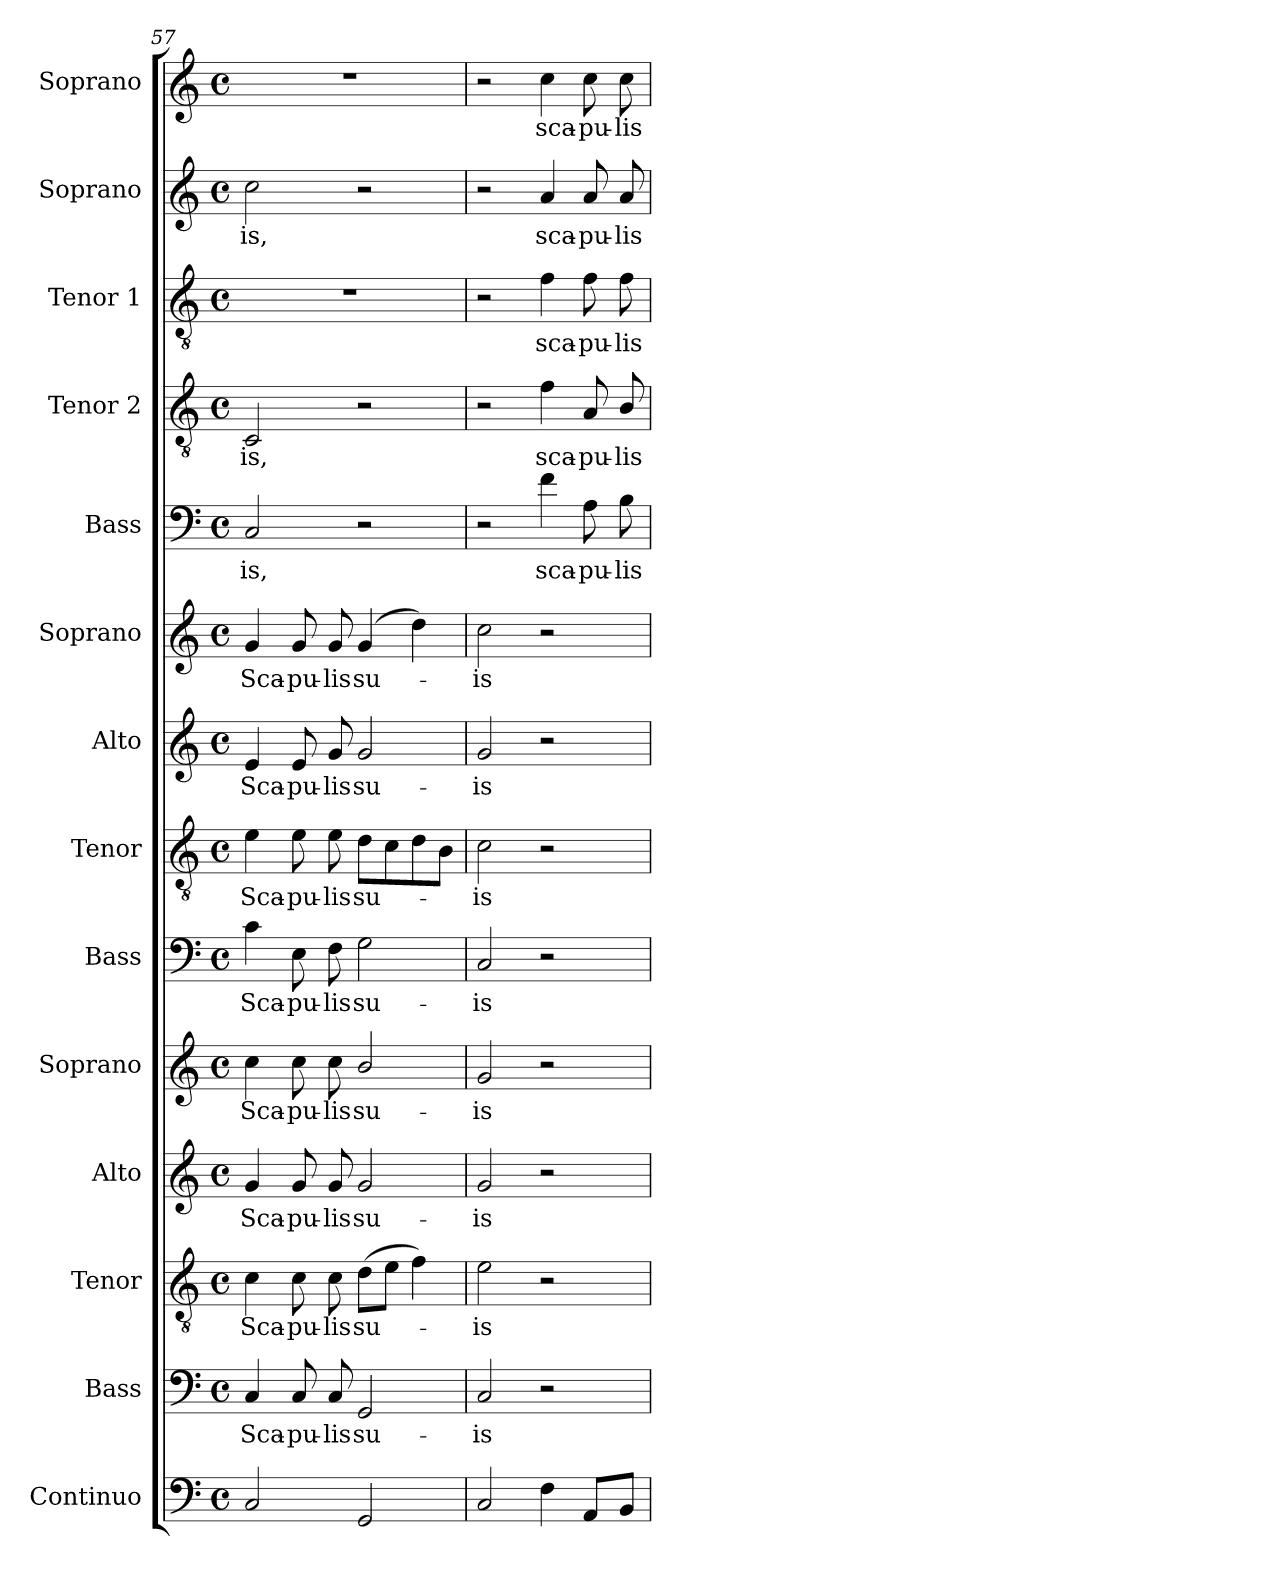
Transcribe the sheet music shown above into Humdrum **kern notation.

**kern	**kern	**text	**kern	**text	**kern	**text	**kern	**text	**kern	**text	**kern	**text	**kern	**text	**kern	**text	**kern	**text	**kern	**text	**kern	**text	**kern	**text	**kern	**text
*part14	*part13	*part13	*part12	*part12	*part11	*part11	*part10	*part10	*part9	*part9	*part8	*part8	*part7	*part7	*part6	*part6	*part5	*part5	*part4	*part4	*part3	*part3	*part2	*part2	*part1	*part1
*staff14	*staff13	*staff13	*staff12	*staff12	*staff11	*staff11	*staff10	*staff10	*staff9	*staff9	*staff8	*staff8	*staff7	*staff7	*staff6	*staff6	*staff5	*staff5	*staff4	*staff4	*staff3	*staff3	*staff2	*staff2	*staff1	*staff1
*I"Continuo	*I"Bass	*	*I"Tenor	*	*I"Alto	*	*I"Soprano	*	*I"Bass	*	*I"Tenor	*	*I"Alto	*	*I"Soprano	*	*I"Bass	*	*I"Tenor 2	*	*I"Tenor 1	*	*I"Soprano	*	*I"Soprano	*
*I'Cont.	*I'B.	*	*I'T.	*	*I'A.	*	*I'S.	*	*I'B.	*	*I'T.	*	*I'A.	*	*I'S.	*	*I'B.	*	*I'T2.	*	*I'T1.	*	*I'S.	*	*I'S.	*
*clefF4	*clefF4	*	*clefGv2	*	*clefG2	*	*clefG2	*	*clefF4	*	*clefGv2	*	*clefG2	*	*clefG2	*	*clefF4	*	*clefGv2	*	*clefGv2	*	*clefG2	*	*clefG2	*
*	*	*	*ITrd7c12	*	*	*	*	*	*	*	*ITrd7c12	*	*	*	*	*	*	*	*ITrd7c12	*	*ITrd7c12	*	*	*	*	*
*k[]	*k[]	*	*k[]	*	*k[]	*	*k[]	*	*k[]	*	*k[]	*	*k[]	*	*k[]	*	*k[]	*	*k[]	*	*k[]	*	*k[]	*	*k[]	*
*C:	*C:	*	*C:	*	*C:	*	*C:	*	*C:	*	*C:	*	*C:	*	*C:	*	*C:	*	*C:	*	*C:	*	*C:	*	*C:	*
*M4/4	*M4/4	*	*M4/4	*	*M4/4	*	*M4/4	*	*M4/4	*	*M4/4	*	*M4/4	*	*M4/4	*	*M4/4	*	*M4/4	*	*M4/4	*	*M4/4	*	*M4/4	*
*met(c)	*met(c)	*	*met(c)	*	*met(c)	*	*met(c)	*	*met(c)	*	*met(c)	*	*met(c)	*	*met(c)	*	*met(c)	*	*met(c)	*	*met(c)	*	*met(c)	*	*met(c)	*
=57	=57	=57	=57	=57	=57	=57	=57	=57	=57	=57	=57	=57	=57	=57	=57	=57	=57	=57	=57	=57	=57	=57	=57	=57	=57	=57
!	!	!LO:LY:b:color=#000000	!	!	!	!	!	!	!	!	!	!	!	!	!	!	!	!	!	!	!	!	!	!	!	!
!	!	!	!	!LO:LY:b:color=#000000	!	!	!	!	!	!	!	!	!	!	!	!	!	!	!	!	!	!	!	!	!	!
!	!	!	!	!	!	!LO:LY:b:color=#000000	!	!	!	!	!	!	!	!	!	!	!	!	!	!	!	!	!	!	!	!
!	!	!	!	!	!	!	!	!LO:LY:b:color=#000000	!	!	!	!	!	!	!	!	!	!	!	!	!	!	!	!	!	!
!	!	!	!	!	!	!	!	!	!	!LO:LY:b:color=#000000	!	!	!	!	!	!	!	!	!	!	!	!	!	!	!	!
!	!	!	!	!	!	!	!	!	!	!	!	!LO:LY:b:color=#000000	!	!	!	!	!	!	!	!	!	!	!	!	!	!
!	!	!	!	!	!	!	!	!	!	!	!	!	!	!LO:LY:b:color=#000000	!	!	!	!	!	!	!	!	!	!	!	!
!	!	!	!	!	!	!	!	!	!	!	!	!	!	!	!	!LO:LY:b:color=#000000	!	!	!	!	!	!	!	!	!	!
!	!	!	!	!	!	!	!	!	!	!	!	!	!	!	!	!	!	!LO:LY:b:color=#000000	!	!	!	!	!	!	!	!
!	!	!	!	!	!	!	!	!	!	!	!	!	!	!	!	!	!	!	!	!LO:LY:b:color=#000000	!	!	!	!	!	!
!	!	!	!	!	!	!	!	!	!	!	!	!	!	!	!	!	!	!	!	!	!	!	!	!LO:LY:b:color=#000000	!	!
2Ci/	4Ci/	Sca-	4Ci\	Sca-	4gi/	Sca-	4cci\	Sca-	4ci\	Sca-	4Ei\	Sca-	4ei/	Sca-	4gi/	Sca-	2Ci/	-is,	2CCi/	-is,	1r	.	2cci\	-is,	1r	.
!	!	!LO:LY:b:color=#000000	!	!	!	!	!	!	!	!	!	!	!	!	!	!	!	!	!	!	!	!	!	!	!	!
!	!	!	!	!LO:LY:b:color=#000000	!	!	!	!	!	!	!	!	!	!	!	!	!	!	!	!	!	!	!	!	!	!
!	!	!	!	!	!	!LO:LY:b:color=#000000	!	!	!	!	!	!	!	!	!	!	!	!	!	!	!	!	!	!	!	!
!	!	!	!	!	!	!	!	!LO:LY:b:color=#000000	!	!	!	!	!	!	!	!	!	!	!	!	!	!	!	!	!	!
!	!	!	!	!	!	!	!	!	!	!LO:LY:b:color=#000000	!	!	!	!	!	!	!	!	!	!	!	!	!	!	!	!
!	!	!	!	!	!	!	!	!	!	!	!	!LO:LY:b:color=#000000	!	!	!	!	!	!	!	!	!	!	!	!	!	!
!	!	!	!	!	!	!	!	!	!	!	!	!	!	!LO:LY:b:color=#000000	!	!	!	!	!	!	!	!	!	!	!	!
!	!	!	!	!	!	!	!	!	!	!	!	!	!	!	!	!LO:LY:b:color=#000000	!	!	!	!	!	!	!	!	!	!
.	8Ci/	-pu-	8Ci\	-pu-	8gi/	-pu-	8cci\	-pu-	8Ei\	-pu-	8Ei\	-pu-	8ei/	-pu-	8gi/	-pu-	.	.	.	.	.	.	.	.	.	.
!	!	!LO:LY:b:color=#000000	!	!	!	!	!	!	!	!	!	!	!	!	!	!	!	!	!	!	!	!	!	!	!	!
!	!	!	!	!LO:LY:b:color=#000000	!	!	!	!	!	!	!	!	!	!	!	!	!	!	!	!	!	!	!	!	!	!
!	!	!	!	!	!	!LO:LY:b:color=#000000	!	!	!	!	!	!	!	!	!	!	!	!	!	!	!	!	!	!	!	!
!	!	!	!	!	!	!	!	!LO:LY:b:color=#000000	!	!	!	!	!	!	!	!	!	!	!	!	!	!	!	!	!	!
!	!	!	!	!	!	!	!	!	!	!LO:LY:b:color=#000000	!	!	!	!	!	!	!	!	!	!	!	!	!	!	!	!
!	!	!	!	!	!	!	!	!	!	!	!	!LO:LY:b:color=#000000	!	!	!	!	!	!	!	!	!	!	!	!	!	!
!	!	!	!	!	!	!	!	!	!	!	!	!	!	!LO:LY:b:color=#000000	!	!	!	!	!	!	!	!	!	!	!	!
!	!	!	!	!	!	!	!	!	!	!	!	!	!	!	!	!LO:LY:b:color=#000000	!	!	!	!	!	!	!	!	!	!
.	8Ci/	-lis	8Ci\	-lis	8gi/	-lis	8cci\	-lis	8Fi\	-lis	8Ei\	-lis	8gi/	-lis	8gi/	-lis	.	.	.	.	.	.	.	.	.	.
!	!	!LO:LY:b:color=#000000	!	!	!	!	!	!	!	!	!	!	!	!	!	!	!	!	!	!	!	!	!	!	!	!
!	!	!	!	!LO:LY:b:color=#000000	!	!	!	!	!	!	!	!	!	!	!	!	!	!	!	!	!	!	!	!	!	!
!	!	!	!	!	!	!LO:LY:b:color=#000000	!	!	!	!	!	!	!	!	!	!	!	!	!	!	!	!	!	!	!	!
!	!	!	!	!	!	!	!	!LO:LY:b:color=#000000	!	!	!	!	!	!	!	!	!	!	!	!	!	!	!	!	!	!
!	!	!	!	!	!	!	!	!	!	!LO:LY:b:color=#000000	!	!	!	!	!	!	!	!	!	!	!	!	!	!	!	!
!	!	!	!	!	!	!	!	!	!	!	!	!LO:LY:b:color=#000000	!	!	!	!	!	!	!	!	!	!	!	!	!	!
!	!	!	!	!	!	!	!	!	!	!	!	!	!	!LO:LY:b:color=#000000	!	!	!	!	!	!	!	!	!	!	!	!
!	!	!	!	!	!	!	!	!	!	!	!	!	!	!	!	!LO:LY:b:color=#000000	!	!	!	!	!	!	!	!	!	!
2GGi/	2GGi/	su-	(8Di\L	su-	2gi/	su-	2bi/	su-	2Gi\	su-	8Di\L	su-	2gi/	su-	(4gi/	su-	2r	.	2r	.	.	.	2r	.	.	.
.	.	.	8Ei\J	.	.	.	.	.	.	.	8Ci\	.	.	.	.	.	.	.	.	.	.	.	.	.	.	.
.	.	.	4Fi\)	.	.	.	.	.	.	.	8Di\	.	.	.	4ddi\)	.	.	.	.	.	.	.	.	.	.	.
.	.	.	.	.	.	.	.	.	.	.	8BBi\J	.	.	.	.	.	.	.	.	.	.	.	.	.	.	.
=58	=58	=58	=58	=58	=58	=58	=58	=58	=58	=58	=58	=58	=58	=58	=58	=58	=58	=58	=58	=58	=58	=58	=58	=58	=58	=58
!	!	!LO:LY:b:color=#000000	!	!	!	!	!	!	!	!	!	!	!	!	!	!	!	!	!	!	!	!	!	!	!	!
!	!	!	!	!LO:LY:b:color=#000000	!	!	!	!	!	!	!	!	!	!	!	!	!	!	!	!	!	!	!	!	!	!
!	!	!	!	!	!	!LO:LY:b:color=#000000	!	!	!	!	!	!	!	!	!	!	!	!	!	!	!	!	!	!	!	!
!	!	!	!	!	!	!	!	!LO:LY:b:color=#000000	!	!	!	!	!	!	!	!	!	!	!	!	!	!	!	!	!	!
!	!	!	!	!	!	!	!	!	!	!LO:LY:b:color=#000000	!	!	!	!	!	!	!	!	!	!	!	!	!	!	!	!
!	!	!	!	!	!	!	!	!	!	!	!	!LO:LY:b:color=#000000	!	!	!	!	!	!	!	!	!	!	!	!	!	!
!	!	!	!	!	!	!	!	!	!	!	!	!	!	!LO:LY:b:color=#000000	!	!	!	!	!	!	!	!	!	!	!	!
!	!	!	!	!	!	!	!	!	!	!	!	!	!	!	!	!LO:LY:b:color=#000000	!	!	!	!	!	!	!	!	!	!
2Ci/	2Ci/	-is	2Ei\	-is	2gi/	-is	2gi/	-is	2Ci/	-is	2Ci\	-is	2gi/	-is	2cci\	-is	2r	.	2r	.	2r	.	2r	.	2r	.
!	!	!	!	!	!	!	!	!	!	!	!	!	!	!	!	!	!	!LO:LY:b:color=#000000	!	!	!	!	!	!	!	!
!	!	!	!	!	!	!	!	!	!	!	!	!	!	!	!	!	!	!	!	!LO:LY:b:color=#000000	!	!	!	!	!	!
!	!	!	!	!	!	!	!	!	!	!	!	!	!	!	!	!	!	!	!	!	!	!LO:LY:b:color=#000000	!	!	!	!
!	!	!	!	!	!	!	!	!	!	!	!	!	!	!	!	!	!	!	!	!	!	!	!	!LO:LY:b:color=#000000	!	!
!	!	!	!	!	!	!	!	!	!	!	!	!	!	!	!	!	!	!	!	!	!	!	!	!	!	!LO:LY:b:color=#000000
4Fi\	2r	.	2r	.	2r	.	2r	.	2r	.	2r	.	2r	.	2r	.	4fi\	sca-	4Fi\	sca-	4Fi\	sca-	4ai/	sca-	4cci\	sca-
!	!	!	!	!	!	!	!	!	!	!	!	!	!	!	!	!	!	!LO:LY:b:color=#000000	!	!	!	!	!	!	!	!
!	!	!	!	!	!	!	!	!	!	!	!	!	!	!	!	!	!	!	!	!LO:LY:b:color=#000000	!	!	!	!	!	!
!	!	!	!	!	!	!	!	!	!	!	!	!	!	!	!	!	!	!	!	!	!	!LO:LY:b:color=#000000	!	!	!	!
!	!	!	!	!	!	!	!	!	!	!	!	!	!	!	!	!	!	!	!	!	!	!	!	!LO:LY:b:color=#000000	!	!
!	!	!	!	!	!	!	!	!	!	!	!	!	!	!	!	!	!	!	!	!	!	!	!	!	!	!LO:LY:b:color=#000000
8AAi/L	.	.	.	.	.	.	.	.	.	.	.	.	.	.	.	.	8Ai\	-pu-	8AAi/	-pu-	8Fi\	-pu-	8ai/	-pu-	8cci\	-pu-
!	!	!	!	!	!	!	!	!	!	!	!	!	!	!	!	!	!	!LO:LY:b:color=#000000	!	!	!	!	!	!	!	!
!	!	!	!	!	!	!	!	!	!	!	!	!	!	!	!	!	!	!	!	!LO:LY:b:color=#000000	!	!	!	!	!	!
!	!	!	!	!	!	!	!	!	!	!	!	!	!	!	!	!	!	!	!	!	!	!LO:LY:b:color=#000000	!	!	!	!
!	!	!	!	!	!	!	!	!	!	!	!	!	!	!	!	!	!	!	!	!	!	!	!	!LO:LY:b:color=#000000	!	!
!	!	!	!	!	!	!	!	!	!	!	!	!	!	!	!	!	!	!	!	!	!	!	!	!	!	!LO:LY:b:color=#000000
8BBi/J	.	.	.	.	.	.	.	.	.	.	.	.	.	.	.	.	8Bi\	-lis	8BBi/	-lis	8Fi\	-lis	8ai/	-lis	8cci\	-lis
=	=	=	=	=	=	=	=	=	=	=	=	=	=	=	=	=	=	=	=	=	=	=	=	=	=	=
*-	*-	*-	*-	*-	*-	*-	*-	*-	*-	*-	*-	*-	*-	*-	*-	*-	*-	*-	*-	*-	*-	*-	*-	*-	*-	*-
